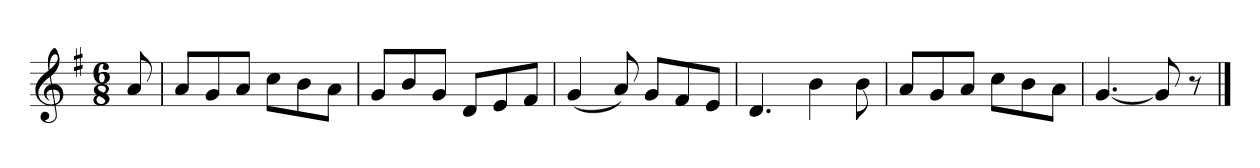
**kern
*part1
*staff1
*k[f#]
*M6/8
*MM120
=
8a
=1
8aL
8g
8aJ
8ccL
8b
8aJ
=2
8gL
8b
8gJ
8dL
8e
8f#J
=3
(4g
8a)
8gL
8f#
8eJ
=4
4.d
4b
8b
=5
8aL
8g
8aJ
8ccL
8b
8aJ
=6
[4.g
8g]
8r
==
*-
